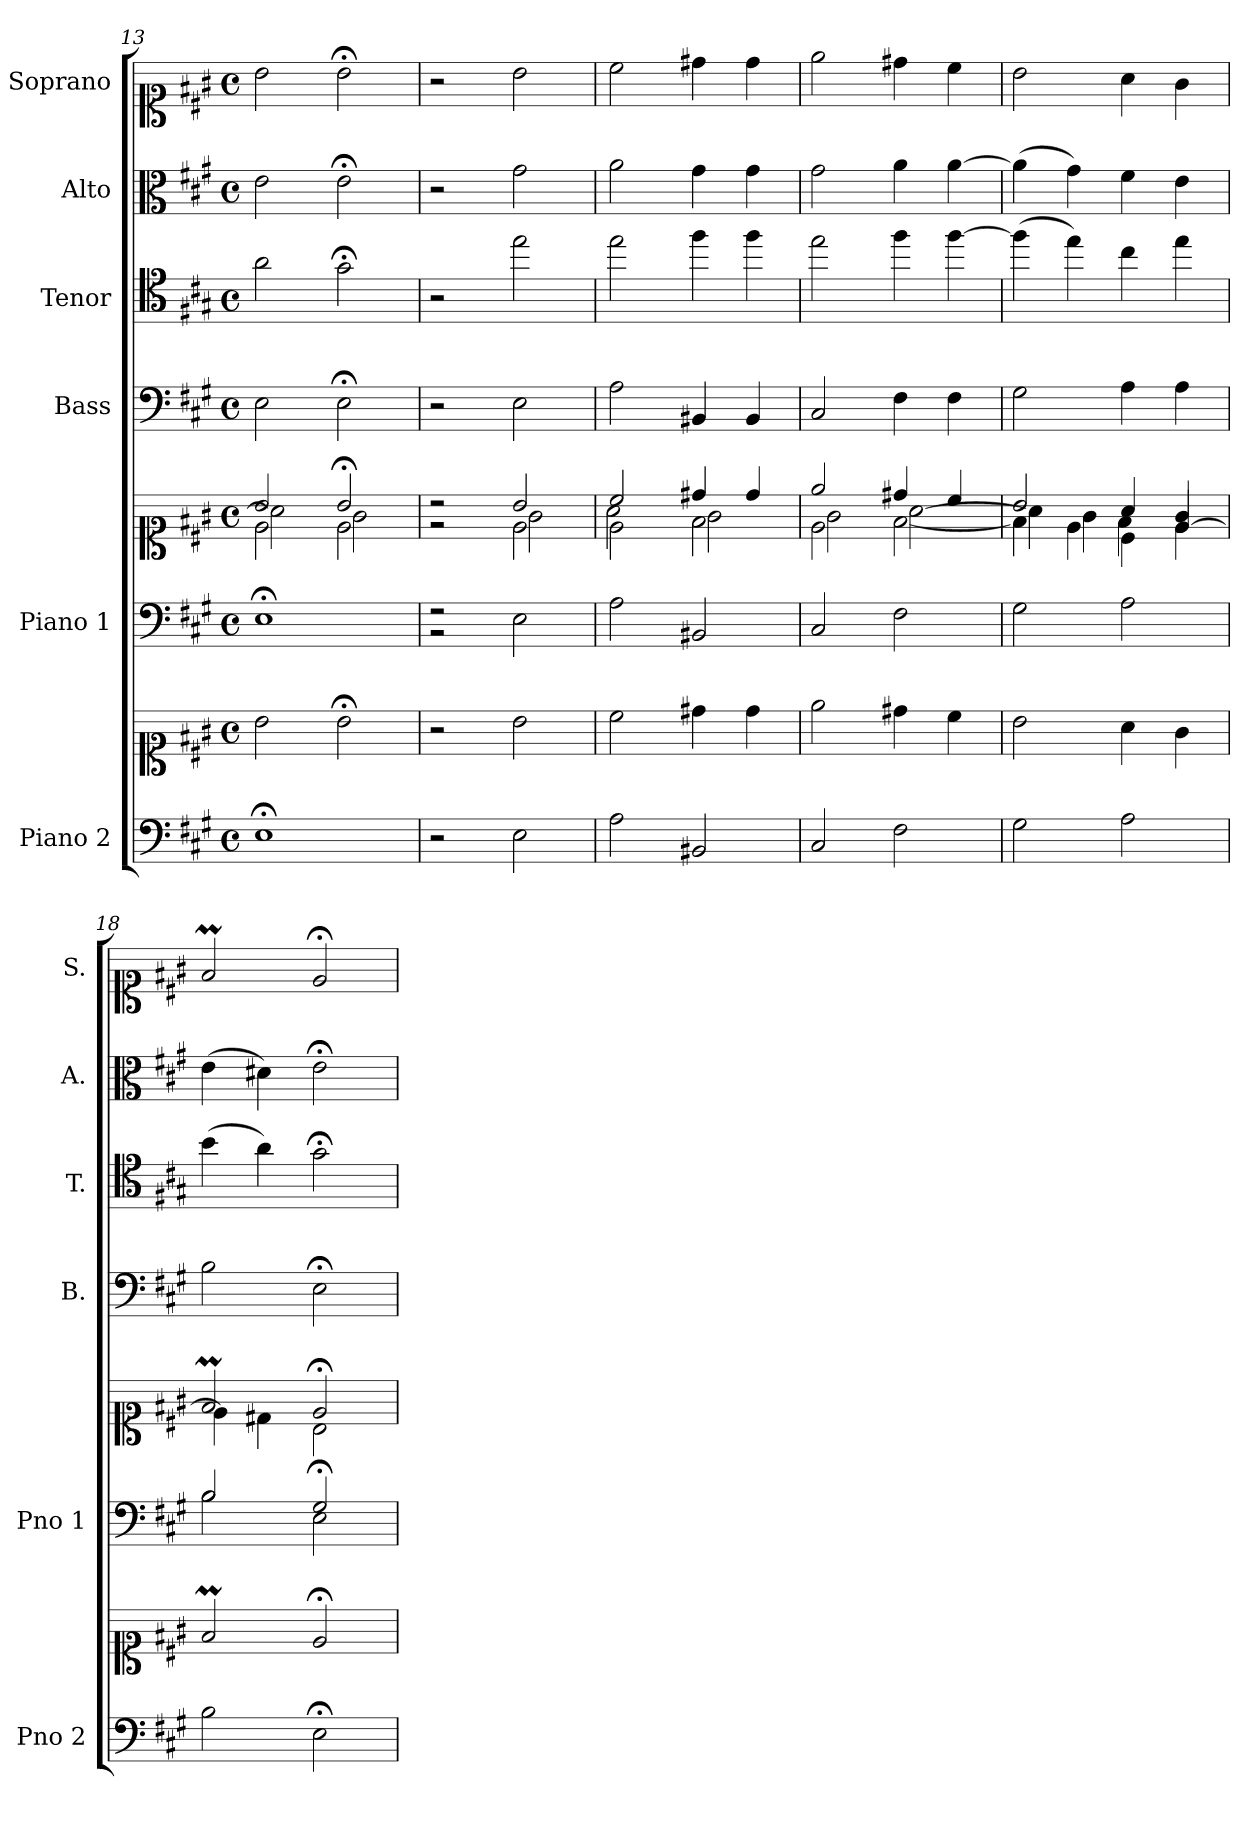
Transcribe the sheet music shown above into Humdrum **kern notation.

**kern	**kern	**kern	**kern	**kern	**kern	**kern	**kern
*part6	*part6	*part5	*part5	*part4	*part3	*part2	*part1
*staff8	*staff7	*staff6	*staff5	*staff4	*staff3	*staff2	*staff1
*I"Piano 2	*	*I"Piano 1	*	*I"Bass	*I"Tenor	*I"Alto	*I"Soprano
*I'Pno 2	*	*I'Pno 1	*	*I'B.	*I'T.	*I'A.	*I'S.
*clefF4	*clefC1	*clefF4	*clefC1	*clefF4	*clefC4	*clefC3	*clefC1
*	*	*	*	*	*ITrd7c12	*	*
*k[f#c#g#]	*k[f#c#g#]	*k[f#c#g#]	*k[f#c#g#]	*k[f#c#g#]	*k[f#c#g#]	*k[f#c#g#]	*k[f#c#g#]
*A:	*A:	*A:	*A:	*A:	*A:	*A:	*A:
*M4/4	*M4/4	*M4/4	*M4/4	*M4/4	*M4/4	*M4/4	*M4/4
*met(c)	*met(c)	*met(c)	*met(c)	*met(c)	*met(c)	*met(c)	*met(c)
=13	=13	=13	=13	=13	=13	=13	=13
*	*	*	*^	*	*	*	*
*	*	*	*	*^	*	*	*	*
1E;\	2b\	1E;\	2b/	2e\	2a\]	2E\	2A\	2e\	2b\
.	2b;<\	.	2b;</	2e\	2g#\	2E;<\	2G#;<\	2e;<\	2b;<\
!!LO:PB:g=z
=14	=14	=14	=14	=14	=14	=14	=14	=14	=14
*	*	*^	*	*	*	*	*	*	*
2r	2r	2r	2r	2r	2ryy	2r	2r	2r	2r	2r
2E\	2b\	2ryy	2E\	2b/	2e\	2g#\	2E\	2e\	2g#\	2b\
*	*	*v	*v	*	*	*	*	*	*	*
=15	=15	=15	=15	=15	=15	=15	=15	=15	=15
2A\	2cc#\	2A\	2cc#/	2e\	2a\	2A\	2e\	2a\	2cc#\
2BB#X/	4dd#X\	2BB#X/	4dd#X/	2f#\	2g#\	4BB#X/	4f#\	4g#\	4dd#X\
.	4dd#\	.	4dd#/	.	.	4BB#/	4f#\	4g#\	4dd#\
=16	=16	=16	=16	=16	=16	=16	=16	=16	=16
2C#/	2ee\	2C#/	2ee/	2e\	2g#\	2C#/	2e\	2g#\	2ee\
2F#\	4dd#X\	2F#\	4dd#X/	[<2f#\	[<2a\	4F#\	4f#\	4a\	4dd#X\
.	4cc#\	.	4cc#/	.	.	4F#\	[>4f#\	[>4a\	4cc#\
=17	=17	=17	=17	=17	=17	=17	=17	=17	=17
2G#\	2b\	2G#\	2b/	4f#\]	4a\]	2G#\	(4f#\]	(4a\]	2b\
.	.	.	.	4e\	4g#\	.	4e\)	4g#\)	.
2A\	4a\	2A\	4a/	4c#\	4f#\	4A\	4c#\	4f#\	4a\
.	4g#\	.	4g#/	4e\	[>4e/	4A\	4e\	4e\	4g#\
*	*	*	*	*v	*v	*	*	*	*
=18	=18	=18	=18	=18	=18	=18	=18	=18
*	*	*^	*	*	*	*	*	*
2B\	2f#M/	2B/	2B\	2f#M/	4e\]	2B\	(4B\	(4e\	2f#M/
.	.	.	.	.	4d#X\	.	4A\)	4d#X\)	.
2E;\	2e;</	2G#;/	2E\	2e;</	2B\	2E;<\	2G#;<\	2e;<\	2e;</
*	*	*v	*v	*	*	*	*	*	*
*	*	*	*v	*v	*	*	*	*
=	=	=	=	=	=	=	=
*-	*-	*-	*-	*-	*-	*-	*-
